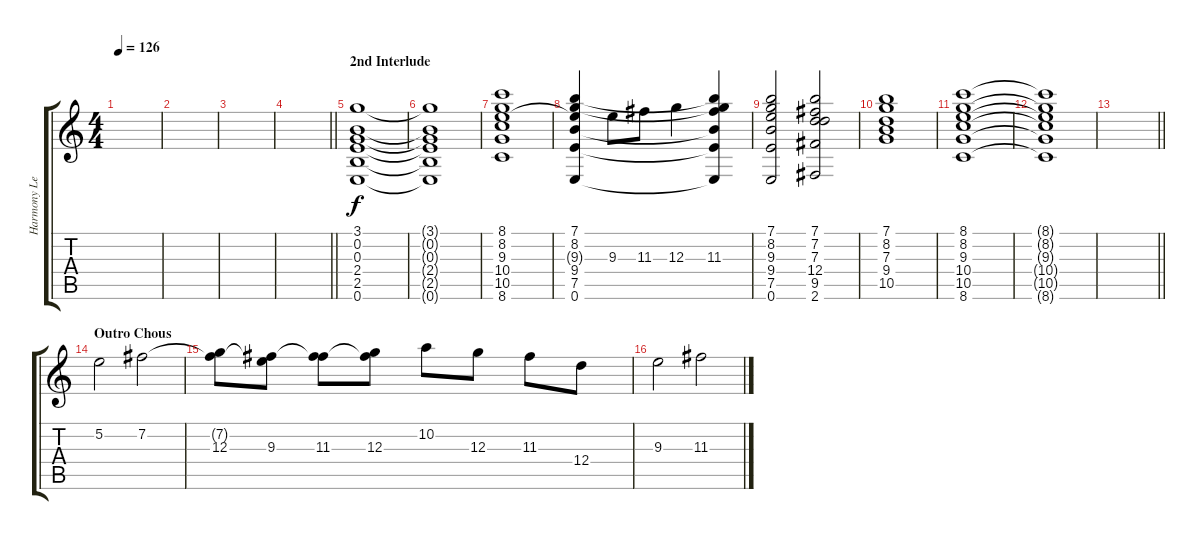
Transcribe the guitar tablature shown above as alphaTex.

\track ("Harmony Lead / Strings" "Harmony Le") {instrument overdrivenguitar}
\staff {score tabs}
\tuning (E4 B3 G3 D3 A2 E2) {hide}
\ts (4 4)
\tempo 126
\clef g2
\ks c
|
|
|
\barLineRight lightlight
|
\section ("" "2nd Interlude")
(3.1 0.2 0.3 2.4 2.5 0.6).1{volume 10 instrument choiraahs} |
(3.1{t} 0.2{t} 0.3{t} 2.4{t} 2.5{t} 0.6{t}).1 |
(8.1 8.2 9.3 10.4 10.5 8.6).1 |
(7.1 8.2 9.3{t} 9.4 7.5 0.6).4 9.3.8 11.3.8 12.3.4 (7.1{t} 8.2{t} 11.3 9.4{t} 7.5{t} 0.6{t}).4 |
(7.1 8.2 9.3 9.4 7.5 0.6).2 (7.1 7.2 7.3 12.4 9.5 2.6).2 |
(7.1 8.2 7.3 9.4 10.5).1 |
(8.1 8.2 9.3 10.4 10.5 8.6).1 |
(8.1{t} 8.2{t} 9.3{t} 10.4{t} 10.5{t} 8.6{t}).1 |
\barLineRight lightlight
|
\section ("" "Outro Chous")
5.2.2{volume 13 instrument stringensemble1} 7.2.2 |
(7.2{t} 12.3).8 (7.2{t} 9.3).8 (7.2{t} 11.3).8 (7.2{t} 12.3).8 10.2.8 12.3.8 11.3.8 12.4.8 |
9.3.2 11.3.2
